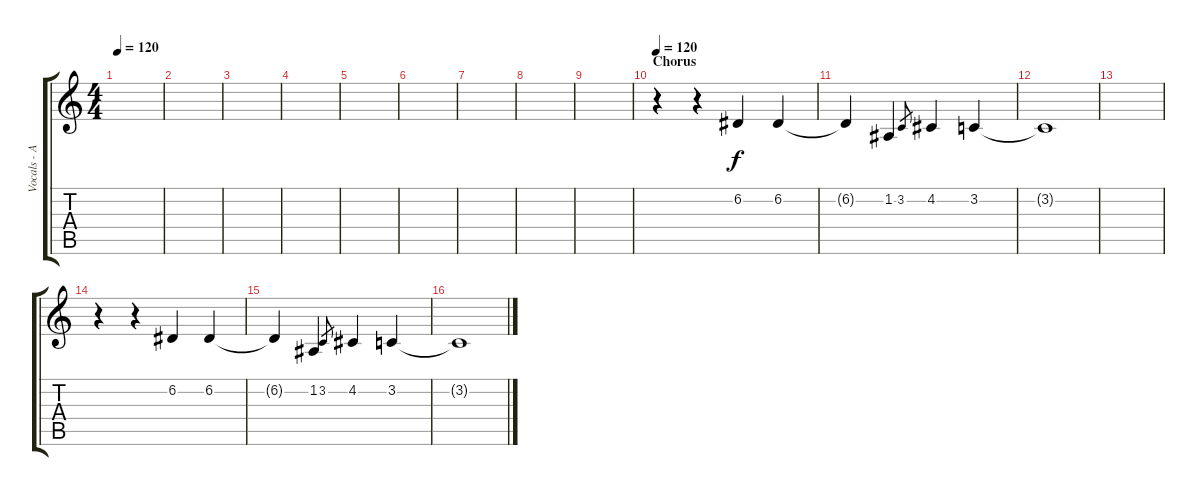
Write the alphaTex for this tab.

\track ("Vocals - Adam" "Vocals - A") {instrument cello}
\staff {score tabs}
\tuning (D4 A3 F3 C3 G2 C2) {hide}
\ts (4 4)
\tempo 120
\clef g2
\ks c
|
|
|
|
|
|
|
|
|
\section ("" "Chorus")
\tempo 120
r.4 r.4 6.2.4 6.2.4 |
6.2{t}.4 1.2.4 3.2.8{gr} 4.2.4 3.2.4 |
3.2{t}.1 |
|
r.4 r.4 6.2.4 6.2.4 |
6.2{t}.4 1.2.4 3.2.8{gr} 4.2.4 3.2.4 |
3.2{t}.1
